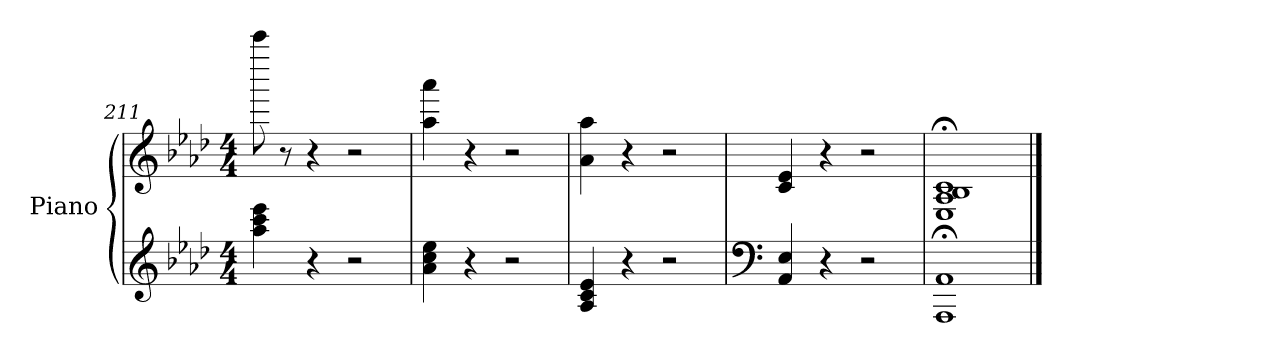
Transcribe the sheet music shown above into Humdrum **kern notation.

**kern	**kern
*part1	*part1
*staff2	*staff1
*I"Piano	*
*I'Pno.	*
*clefG2	*clefG2
*k[b-e-a-d-]	*k[b-e-a-d-]
*M4/4	*M4/4
=211	=211
4aa-\ 4ccc\ 4eee-\	8ccccc\
.	8r
4r	4r
2r	2r
=212	=212
4a-\ 4cc\ 4ee-\	4aa-\ 4aaa-\
4r	4r
2r	2r
=213	=213
4A-/ 4c/ 4e-/	4a-\ 4aa-\
4r	4r
2r	2r
=214	=214
*clefF4	*
4AA-/ 4E-/	4c/ 4e-/
4r	4r
2r	2r
=215	=215
1AAA-;< 1AA-;<	1E-;< 1A-;< 1B-;< 1c;<
==	==
*-	*-
